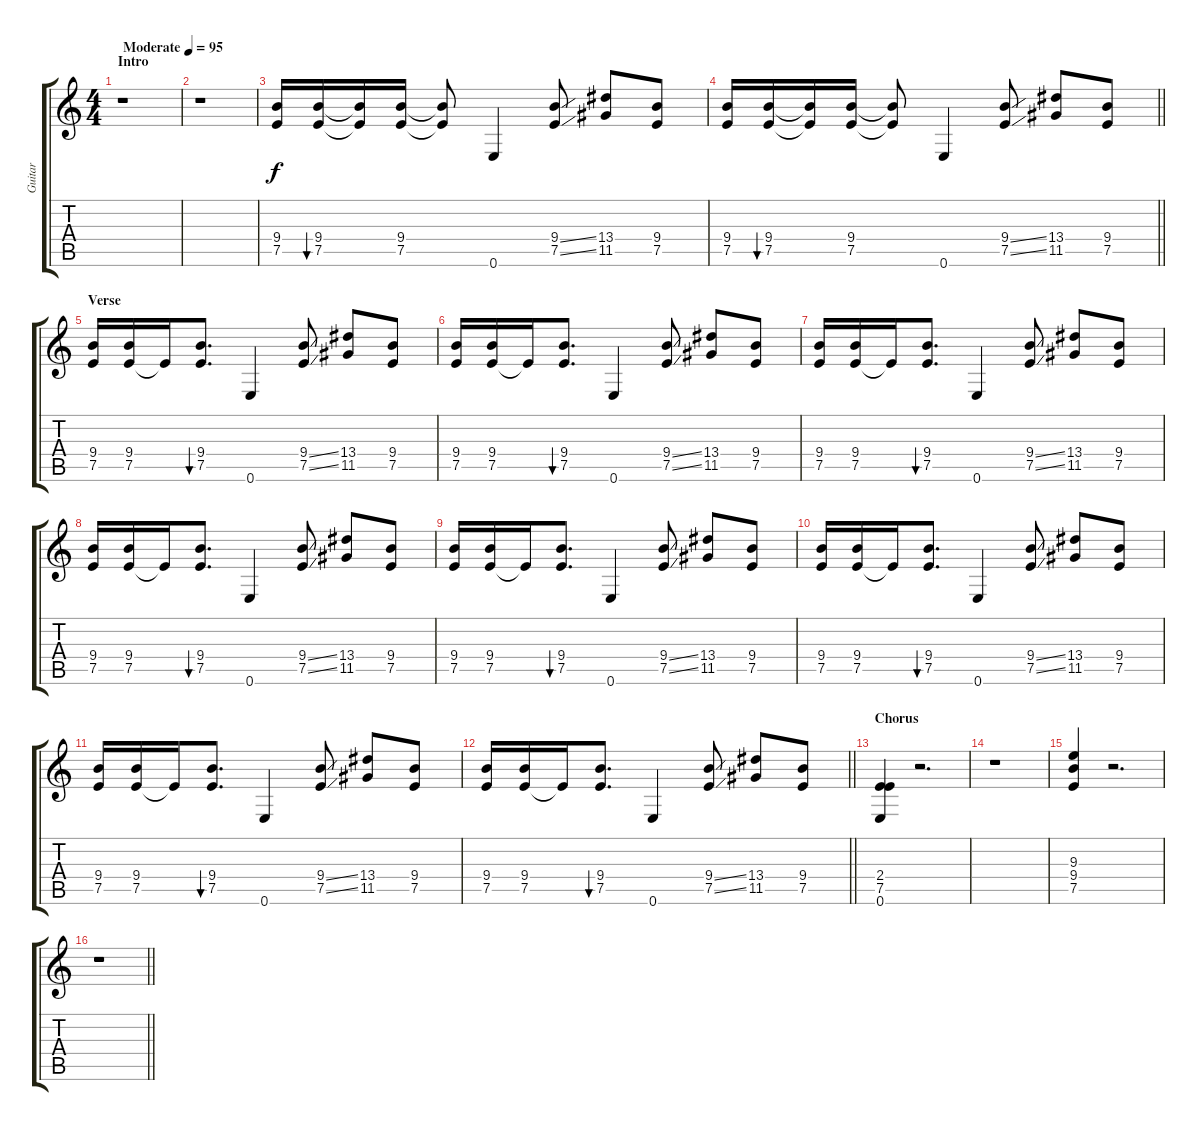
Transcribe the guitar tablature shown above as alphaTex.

\track ("Guitar" "Guitar") {instrument distortionguitar}
\staff {score tabs}
\tuning (E4 B3 G3 D3 A2 E2) {hide}
\ts (4 4)
\section ("" "Intro")
\tempo (95 "Moderate")
\clef g2
\ks c
r.1{dy f instrument distortionguitar} |
r.1 |
(9.4 7.5).16{volume 6 balance 8} (9.4 7.5).16{bu 60} (9.4{t} 7.5{t}).16 (9.4 7.5).16 (9.4{t} 7.5{t}).8 0.6.4 (9.4{ss} 7.5{ss}).8 (13.4 11.5).8 (9.4 7.5).8 |
\barLineRight lightlight
(9.4 7.5).16 (9.4 7.5).16{bu 120} (9.4{t} 7.5{t}).16 (9.4 7.5).16 (9.4{t} 7.5{t}).8 0.6.4 (9.4{ss} 7.5{ss}).8 (13.4 11.5).8 (9.4 7.5).8 |
\section ("" "Verse")
(9.4 7.5).16{volume 13} (9.4 7.5).16 7.5{t}.16 (9.4 7.5).8{d bu 120} 0.6.4 (9.4{ss} 7.5{ss}).8 (13.4 11.5).8 (9.4 7.5).8 |
(9.4 7.5).16{volume 13} (9.4 7.5).16 7.5{t}.16 (9.4 7.5).8{d bu 120} 0.6.4 (9.4{ss} 7.5{ss}).8 (13.4 11.5).8 (9.4 7.5).8 |
(9.4 7.5).16{volume 13} (9.4 7.5).16 7.5{t}.16 (9.4 7.5).8{d bu 120} 0.6.4 (9.4{ss} 7.5{ss}).8 (13.4 11.5).8 (9.4 7.5).8 |
(9.4 7.5).16{volume 13} (9.4 7.5).16 7.5{t}.16 (9.4 7.5).8{d bu 120} 0.6.4 (9.4{ss} 7.5{ss}).8 (13.4 11.5).8 (9.4 7.5).8 |
(9.4 7.5).16{volume 13} (9.4 7.5).16 7.5{t}.16 (9.4 7.5).8{d bu 120} 0.6.4 (9.4{ss} 7.5{ss}).8 (13.4 11.5).8 (9.4 7.5).8 |
(9.4 7.5).16{volume 13} (9.4 7.5).16 7.5{t}.16 (9.4 7.5).8{d bu 120} 0.6.4 (9.4{ss} 7.5{ss}).8 (13.4 11.5).8 (9.4 7.5).8 |
(9.4 7.5).16{volume 13} (9.4 7.5).16 7.5{t}.16 (9.4 7.5).8{d bu 120} 0.6.4 (9.4{ss} 7.5{ss}).8 (13.4 11.5).8 (9.4 7.5).8 |
\barLineRight lightlight
(9.4 7.5).16{volume 13} (9.4 7.5).16 7.5{t}.16 (9.4 7.5).8{d bu 120} 0.6.4 (9.4{ss} 7.5{ss}).8 (13.4 11.5).8 (9.4 7.5).8 |
\section ("" "Chorus")
(2.4 7.5 0.6).4 r.2{d} |
r.1 |
(9.3 9.4 7.5).4 r.2{d} |
\barLineRight lightlight
r.1
